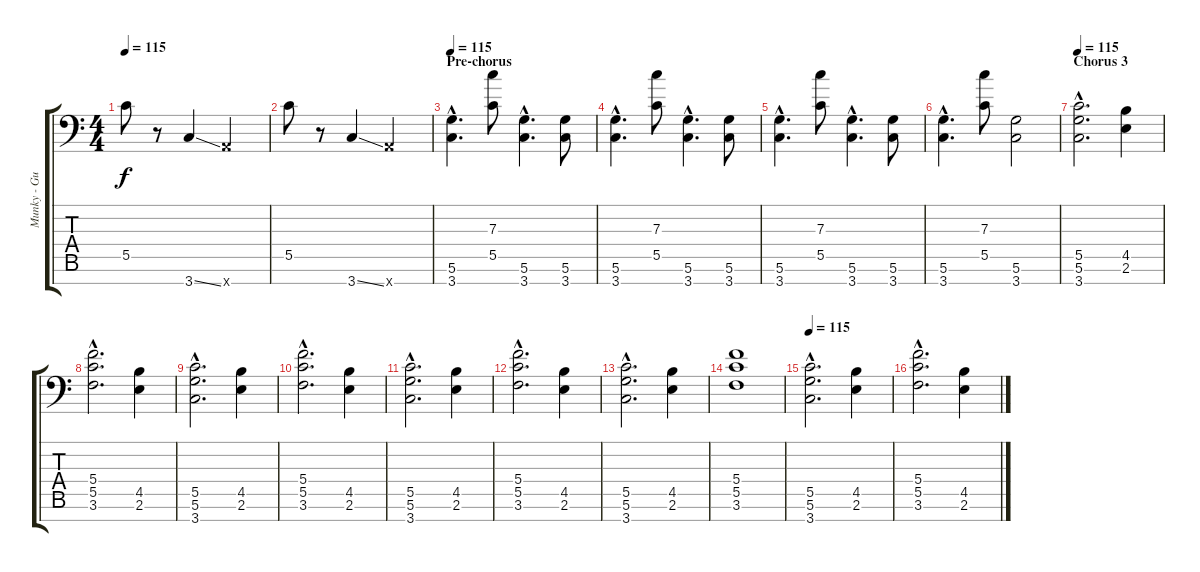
\track ("Munky - Guitar" "Munky - Gu") {instrument distortionguitar}
\staff {score tabs}
\tuning (D4 A3 F3 C3 G2 D2 A1) {hide}
\ts (4 4)
\tempo 115
\clef f4
\ks c
5.5.8{dy f} r.8 3.7{ss}.4 0.7{x}.2 |
5.5.8 r.8 3.7{ss}.4 0.7{x}.2 |
\section ("" "Pre-chorus")
\tempo 115
(5.6{hac} 3.7{hac}).4{d volume 14 instrument distortionguitar} (7.3 5.5).8 (5.6{hac} 3.7{hac}).4{d} (5.6 3.7).8 |
(5.6{hac} 3.7{hac}).4{d} (7.3 5.5).8 (5.6{hac} 3.7{hac}).4{d} (5.6 3.7).8 |
(5.6{hac} 3.7{hac}).4{d} (7.3 5.5).8 (5.6{hac} 3.7{hac}).4{d} (5.6 3.7).8 |
(5.6{hac} 3.7{hac}).4{d} (7.3 5.5).8 (5.6 3.7).2 |
\section ("" "Chorus 3")
\tempo 115
(5.5{hac} 5.6{hac} 3.7{hac}).2{d volume 10 balance 8 instrument distortionguitar} (4.5 2.6).4 |
(5.4{hac} 5.5{hac} 3.6{hac}).2{d} (4.5 2.6).4 |
(5.5{hac} 5.6{hac} 3.7{hac}).2{d} (4.5 2.6).4 |
(5.4{hac} 5.5{hac} 3.6{hac}).2{d} (4.5 2.6).4 |
(5.5{hac} 5.6{hac} 3.7{hac}).2{d} (4.5 2.6).4 |
(5.4{hac} 5.5{hac} 3.6{hac}).2{d} (4.5 2.6).4 |
(5.5{hac} 5.6{hac} 3.7{hac}).2{d} (4.5 2.6).4 |
(5.4 5.5 3.6).1 |
\tempo 115
(5.5{hac} 5.6{hac} 3.7{hac}).2{d volume 10 balance 8 instrument distortionguitar} (4.5 2.6).4 |
(5.4{hac} 5.5{hac} 3.6{hac}).2{d} (4.5 2.6).4
